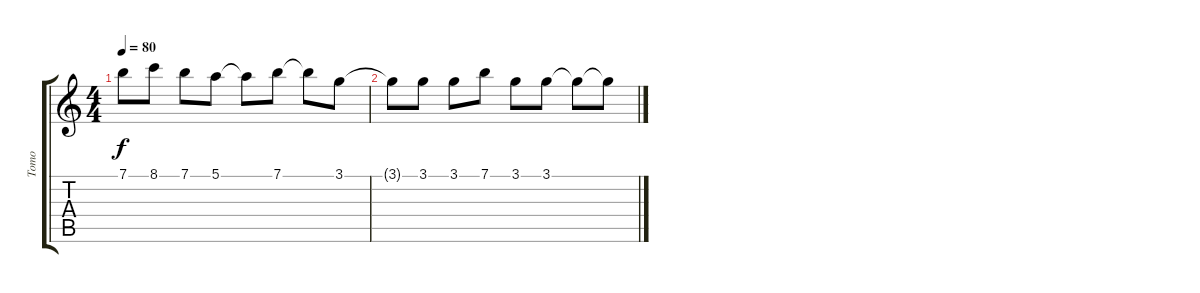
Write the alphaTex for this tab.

\track ("Tomo" "Tomo") {instrument electricguitarjazz}
\staff {score tabs}
\tuning (E4 B3 G3 D3 A2 E2) {hide}
\ts (4 4)
\tempo 80
\clef g2
\ks c
7.1.8{dy f} 8.1.8 7.1.8 5.1.8 5.1{t}.8 7.1.8 7.1{t}.8 3.1.8 |
3.1{t}.8 3.1.8 3.1.8 7.1.8 3.1.8 3.1.8 3.1{t}.8 3.1{t}.8
